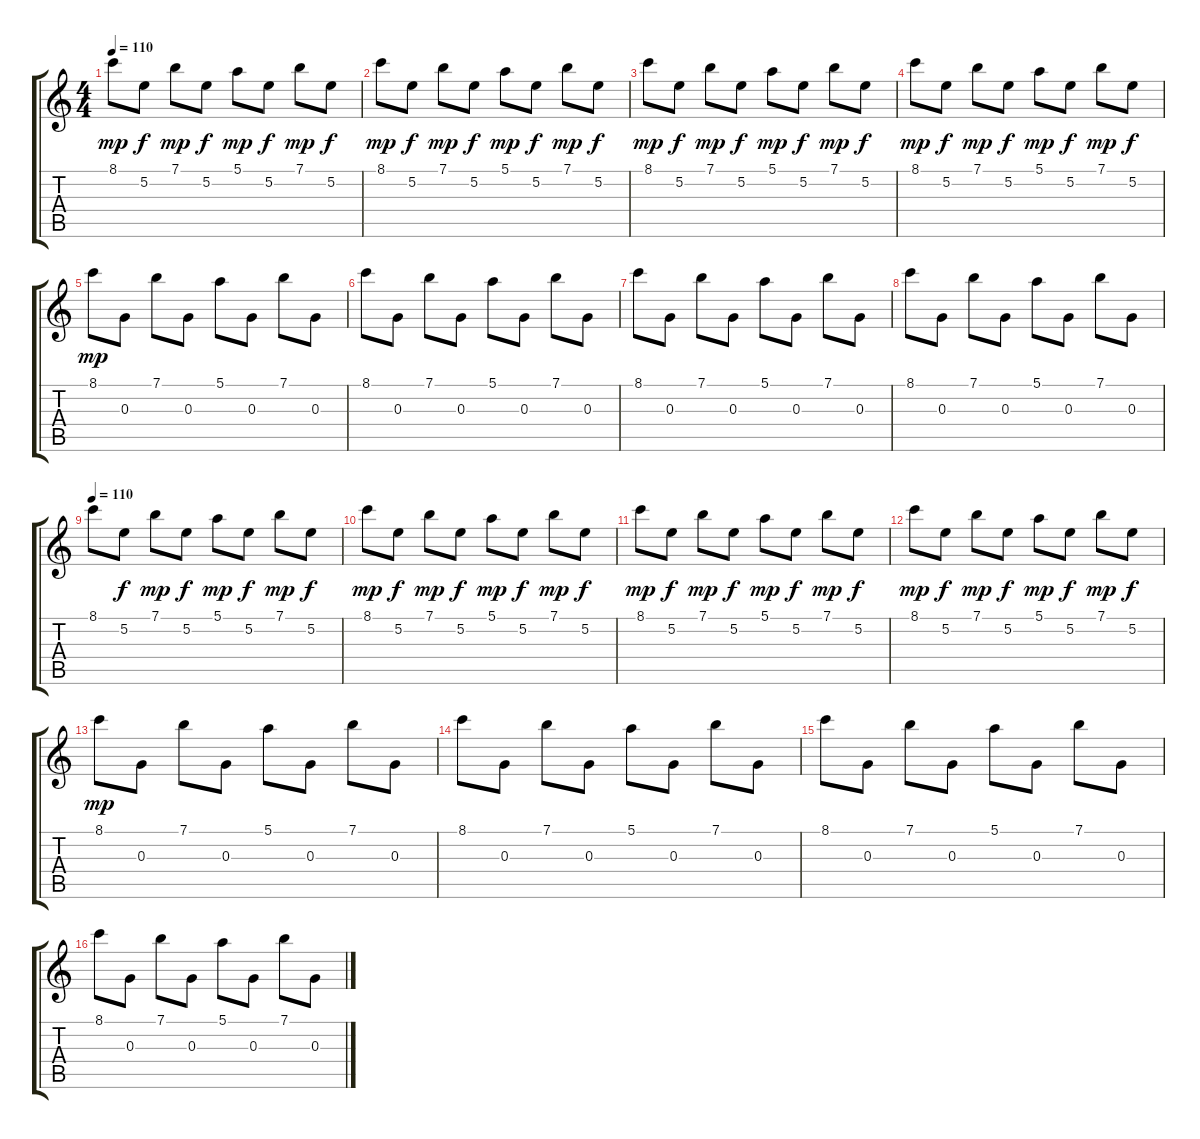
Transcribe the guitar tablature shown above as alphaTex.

\track "" {instrument acousticguitarnylon}
\staff {score tabs}
\tuning (E4 B3 G3 D3 A2 E2) {hide}
\ts (4 4)
\tempo 110
\clef g2
\ks c
8.1.8{dy mp instrument acousticguitarnylon} 5.2.8{dy f} 7.1.8{dy mp} 5.2.8{dy f} 5.1.8{dy mp} 5.2.8{dy f} 7.1.8{dy mp} 5.2.8{dy f} |
8.1.8{dy mp} 5.2.8{dy f} 7.1.8{dy mp} 5.2.8{dy f} 5.1.8{dy mp} 5.2.8{dy f} 7.1.8{dy mp} 5.2.8{dy f} |
8.1.8{dy mp} 5.2.8{dy f} 7.1.8{dy mp} 5.2.8{dy f} 5.1.8{dy mp} 5.2.8{dy f} 7.1.8{dy mp} 5.2.8{dy f} |
8.1.8{dy mp} 5.2.8{dy f} 7.1.8{dy mp} 5.2.8{dy f} 5.1.8{dy mp} 5.2.8{dy f} 7.1.8{dy mp} 5.2.8{dy f} |
8.1.8{dy mp} 0.3.8 7.1.8 0.3.8 5.1.8 0.3.8 7.1.8 0.3.8 |
8.1.8 0.3.8 7.1.8 0.3.8 5.1.8 0.3.8 7.1.8 0.3.8 |
8.1.8 0.3.8 7.1.8 0.3.8 5.1.8 0.3.8 7.1.8 0.3.8 |
8.1.8 0.3.8 7.1.8 0.3.8 5.1.8 0.3.8 7.1.8 0.3.8 |
\tempo 110
8.1.8 5.2.8{dy f} 7.1.8{dy mp} 5.2.8{dy f} 5.1.8{dy mp} 5.2.8{dy f} 7.1.8{dy mp} 5.2.8{dy f} |
8.1.8{dy mp} 5.2.8{dy f} 7.1.8{dy mp} 5.2.8{dy f} 5.1.8{dy mp} 5.2.8{dy f} 7.1.8{dy mp} 5.2.8{dy f} |
8.1.8{dy mp} 5.2.8{dy f} 7.1.8{dy mp} 5.2.8{dy f} 5.1.8{dy mp} 5.2.8{dy f} 7.1.8{dy mp} 5.2.8{dy f} |
8.1.8{dy mp} 5.2.8{dy f} 7.1.8{dy mp} 5.2.8{dy f} 5.1.8{dy mp} 5.2.8{dy f} 7.1.8{dy mp} 5.2.8{dy f} |
8.1.8{dy mp} 0.3.8 7.1.8 0.3.8 5.1.8 0.3.8 7.1.8 0.3.8 |
8.1.8 0.3.8 7.1.8 0.3.8 5.1.8 0.3.8 7.1.8 0.3.8 |
8.1.8 0.3.8 7.1.8 0.3.8 5.1.8 0.3.8 7.1.8 0.3.8 |
8.1.8 0.3.8 7.1.8 0.3.8 5.1.8 0.3.8 7.1.8 0.3.8
